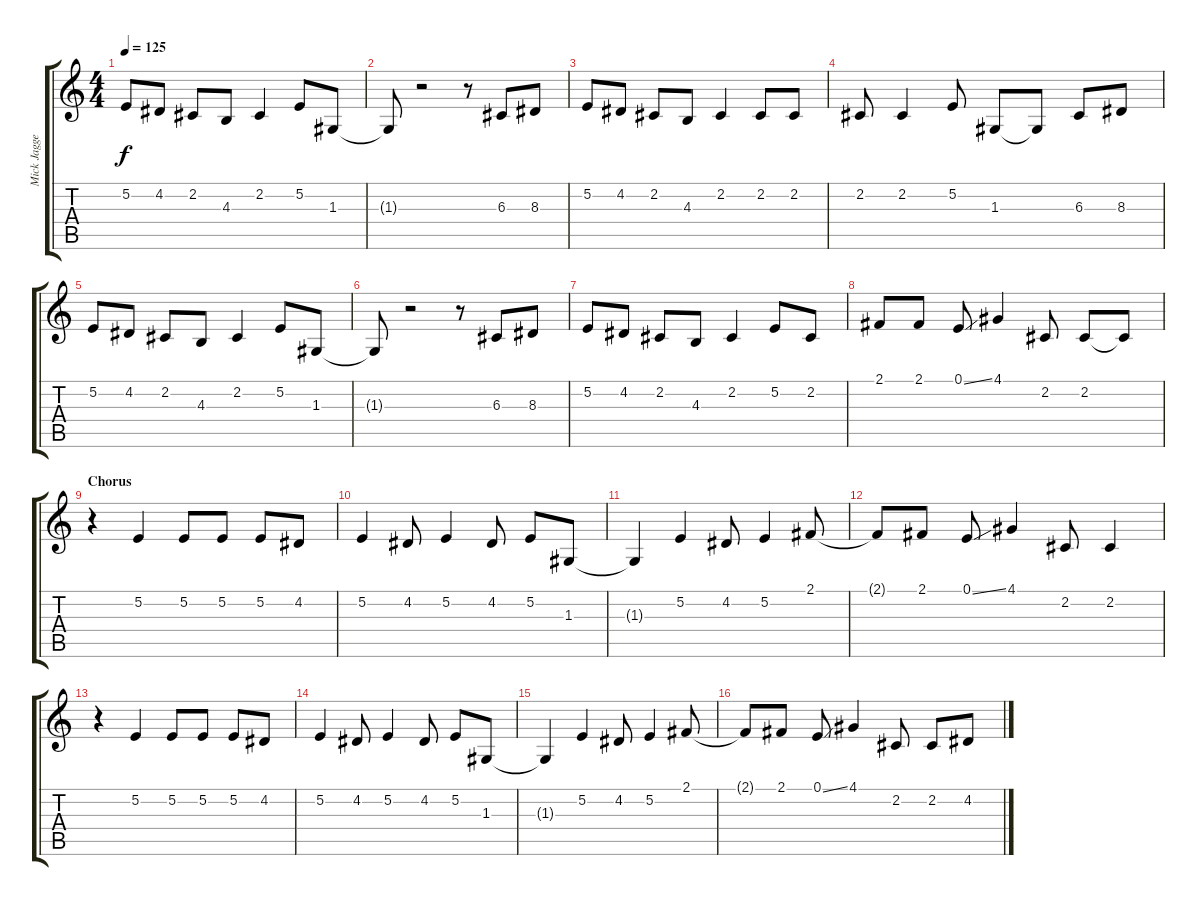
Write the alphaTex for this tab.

\track ("Mick Jagger" "Mick Jagge") {instrument koto}
\staff {score tabs}
\tuning (E4 B3 G3 D3 A2 E2) {hide}
\ts (4 4)
\tempo 125
\clef g2
\ks c
5.2.8{dy f} 4.2.8 2.2.8 4.3.8 2.2.4 5.2.8 1.3.8 |
1.3{t}.8 r.2 r.8 6.3.8 8.3.8 |
5.2.8 4.2.8 2.2.8 4.3.8 2.2.4 2.2.8 2.2.8 |
2.2.8 2.2.4 5.2.8 1.3.8 1.3{t}.8 6.3.8 8.3.8 |
5.2.8 4.2.8 2.2.8 4.3.8 2.2.4 5.2.8 1.3.8 |
1.3{t}.8 r.2 r.8 6.3.8 8.3.8 |
5.2.8 4.2.8 2.2.8 4.3.8 2.2.4 5.2.8 2.2.8 |
2.1.8 2.1.8 0.1{ss}.8 4.1.4 2.2.8 2.2.8 2.2{t}.8 |
\section ("" "Chorus")
r.4 5.2.4 5.2.8 5.2.8 5.2.8 4.2.8 |
5.2.4 4.2.8 5.2.4 4.2.8 5.2.8 1.3.8 |
1.3{t}.4 5.2.4 4.2.8 5.2.4 2.1.8 |
2.1{t}.8 2.1.8 0.1{ss}.8 4.1.4 2.2.8 2.2.4 |
r.4 5.2.4 5.2.8 5.2.8 5.2.8 4.2.8 |
5.2.4 4.2.8 5.2.4 4.2.8 5.2.8 1.3.8 |
1.3{t}.4 5.2.4 4.2.8 5.2.4 2.1.8 |
2.1{t}.8 2.1.8 0.1{ss}.8 4.1.4 2.2.8 2.2.8 4.2.8
